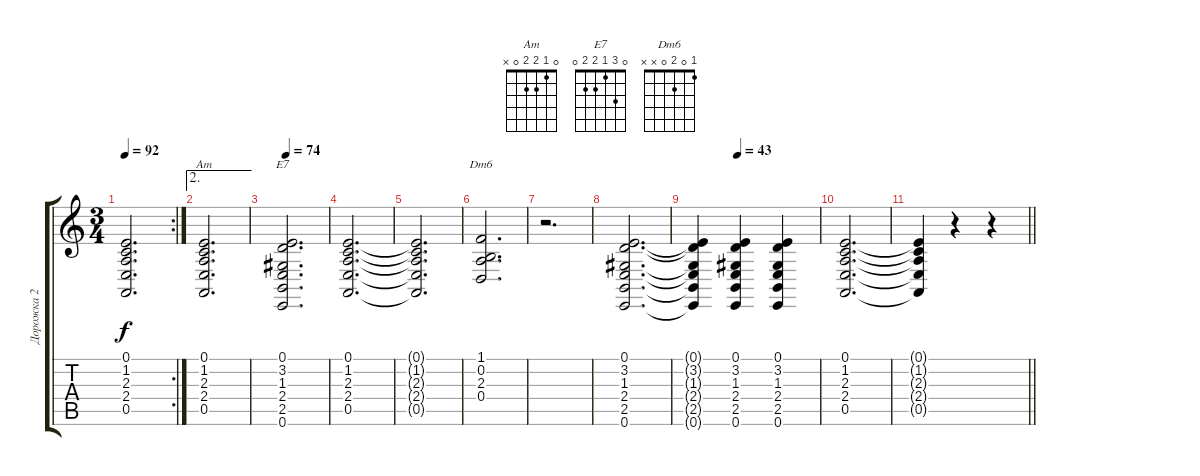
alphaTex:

\track ("Дорожка 2" "Дорожка 2") {instrument stringensemble1}
\staff {score tabs}
\tuning (E4 B3 G3 D3 A2 E2) {hide}
\chord ("Am" 0 1 2 2 0 x)
\chord ("E7" 0 3 1 2 2 0)
\chord ("Dm6" 1 0 2 0 x x)
\rc 2
\ts (3 4)
\tempo 92
\clef g2
\ks c
(0.1{t} 1.2{t} 2.3{t} 2.4{t} 0.5{t}).2{d dy f} |
\ae 2
(0.1 1.2 2.3 2.4 0.5).2{d ch "Am"} |
\tempo 74
(0.1 3.2 1.3 2.4 2.5 0.6).2{d ch "E7"} |
(0.1 1.2 2.3 2.4 0.5).2{d} |
(0.1{t} 1.2{t} 2.3{t} 2.4{t} 0.5{t}).2{d} |
(1.1 0.2 2.3 0.4).2{d ch "Dm6"} |
r.2{d} |
(0.1 3.2 1.3 2.4 2.5 0.6).2{d} |
\tempo (43 0.3333333333333333)
(0.1{t} 3.2{t} 1.3{t} 2.4{t} 2.5{t} 0.6{t}).4 (0.1 3.2 1.3 2.4 2.5 0.6).4 (0.1 3.2 1.3 2.4 2.5 0.6).4 |
(0.1 1.2 2.3 2.4 0.5).2{d} |
\barLineRight lightlight
(0.1{t} 1.2{t} 2.3{t} 2.4{t} 0.5{t}).4 r.4 r.4
